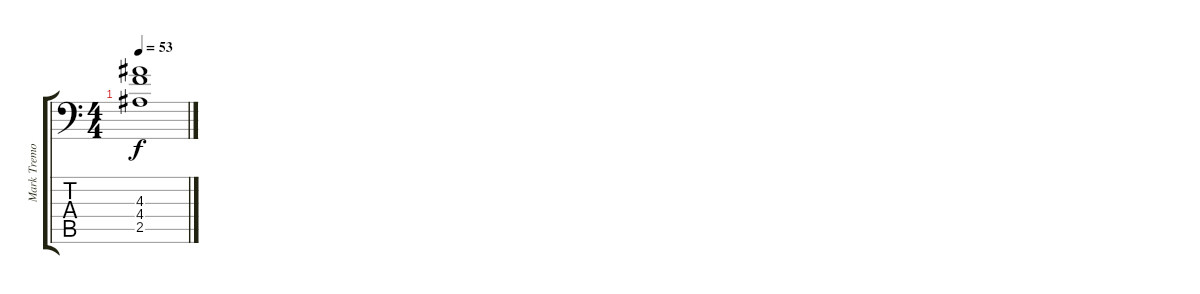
\track ("Mark Tremonti" "Mark Tremo") {instrument distortionguitar}
\staff {score tabs}
\tuning (Eb4 Bb3 Gb3 Db3 Ab2 Bb1) {hide}
\ts (4 4)
\tempo 53
\clef f4
\ks c
(4.3{t} 4.4{t} 2.5{t}).1{dy f}
